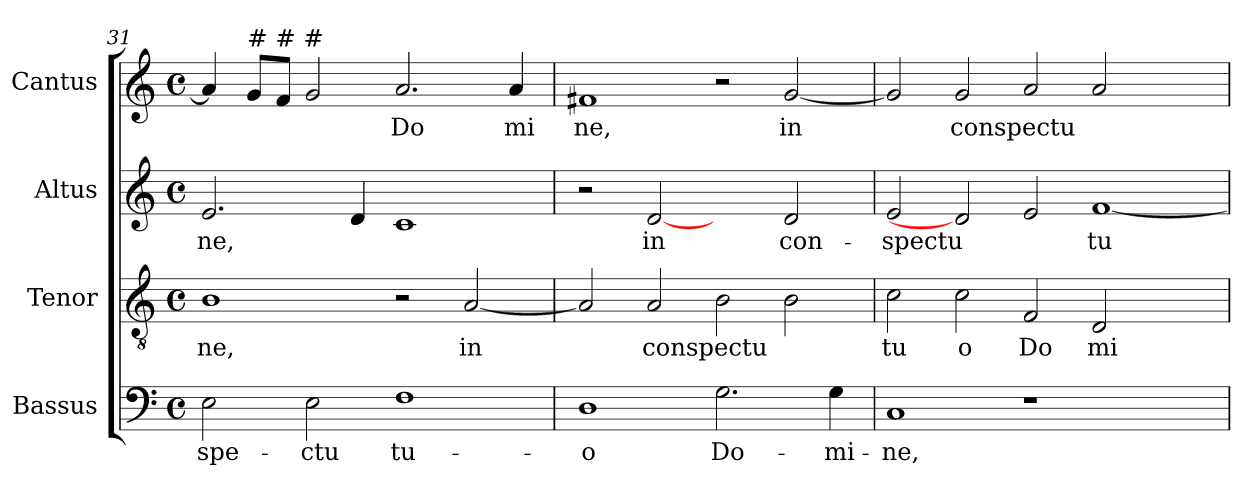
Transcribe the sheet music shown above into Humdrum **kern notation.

**kern	**text	**kern	**text	**kern	**text	**kern	**text
*part4	*part4	*part3	*part3	*part2	*part2	*part1	*part1
*staff4	*staff4	*staff3	*staff3	*staff2	*staff2	*staff1	*staff1
*I"Bassus	*	*I"Tenor	*	*I"Altus	*	*I"Cantus	*
*clefF4	*	*clefGv2	*	*clefG2	*	*clefG2	*
*M4/4	*	*M4/4	*	*M4/4	*	*M4/4	*
*met(c)	*	*met(c)	*	*met(c)	*	*met(c)	*
=31	=31	=31	=31	=31	=31	=31	=31
!	!LO:LY:b:cj	!	!LO:LY:b:cj	!	!LO:LY:b	!	!
2E\	-spe-	1B	ne,	2.e/	-ne,	4a/]	.
!	!	!	!	!	!	!LO:TX:a:t=# # #	!
.	.	.	.	.	.	8g/L	.
.	.	.	.	.	.	8f/J	.
!	!LO:LY:b:cj	!	!	!	!	!	!
2E\	-ctu	.	.	.	.	2g/	.
.	.	.	.	4d/	.	.	.
!	!LO:LY:b:cj	!	!	!	!	!	!LO:LY:b:cj
1F	tu-	2r	.	1c	.	2.a/	Do
!	!	!	!LO:LY:b:cj	!	!	!	!
.	.	[<2A/	in	.	.	.	.
!	!	!	!	!	!	!	!LO:LY:b:cj
.	.	.	.	.	.	4a/	mi
=32	=32	=32	=32	=32	=32	=32	=32
!	!LO:LY:b:cj	!	!	!	!	!	!LO:LY:b:cj
1D	-o	2A/]	.	2r	.	1f#X	ne,
!	!	!	!LO:LY:b	!	!LO:LY:b:cj	!	!
.	.	2A/	conspectu	[2d	in	.	.
!	!LO:LY:b:cj	!	!	!	!	!	!
2.G\	Do-	2B\	.	2ryy	.	2r	.
!	!	!	!	!	!LO:LY:b:cj	!	!LO:LY:b:cj
.	.	2B\	.	2d/	con-	[<2g/	in
!	!LO:LY:b:cj	!	!	!	!	!	!
4G\	-mi-	.	.	.	.	.	.
=33	=33	=33	=33	=33	=33	=33	=33
!	!LO:LY:b:cj	!	!LO:LY:b:cj	!	!LO:LY:b:cj	!	!
1C	-ne,	2c\	tu	2e/	-spectu	2g/]	.
!	!	!	!LO:LY:b:cj	!	!	!	!LO:LY:b
.	.	2c\	o	2d]	.	2g/	conspectu
!	!	!	!LO:LY:b:cj	!	!	!	!
1r	.	2F/	Do	2e/	.	2a/	.
!	!	!	!LO:LY:b:cj	!	!LO:LY:b:cj	!	!
.	.	2D/	mi	[>1f	tu-	2a/	.
2ryy	.	2ryy	.	.	.	2ryy	.
=	=	=	=	=	=	=	=
*-	*-	*-	*-	*-	*-	*-	*-
